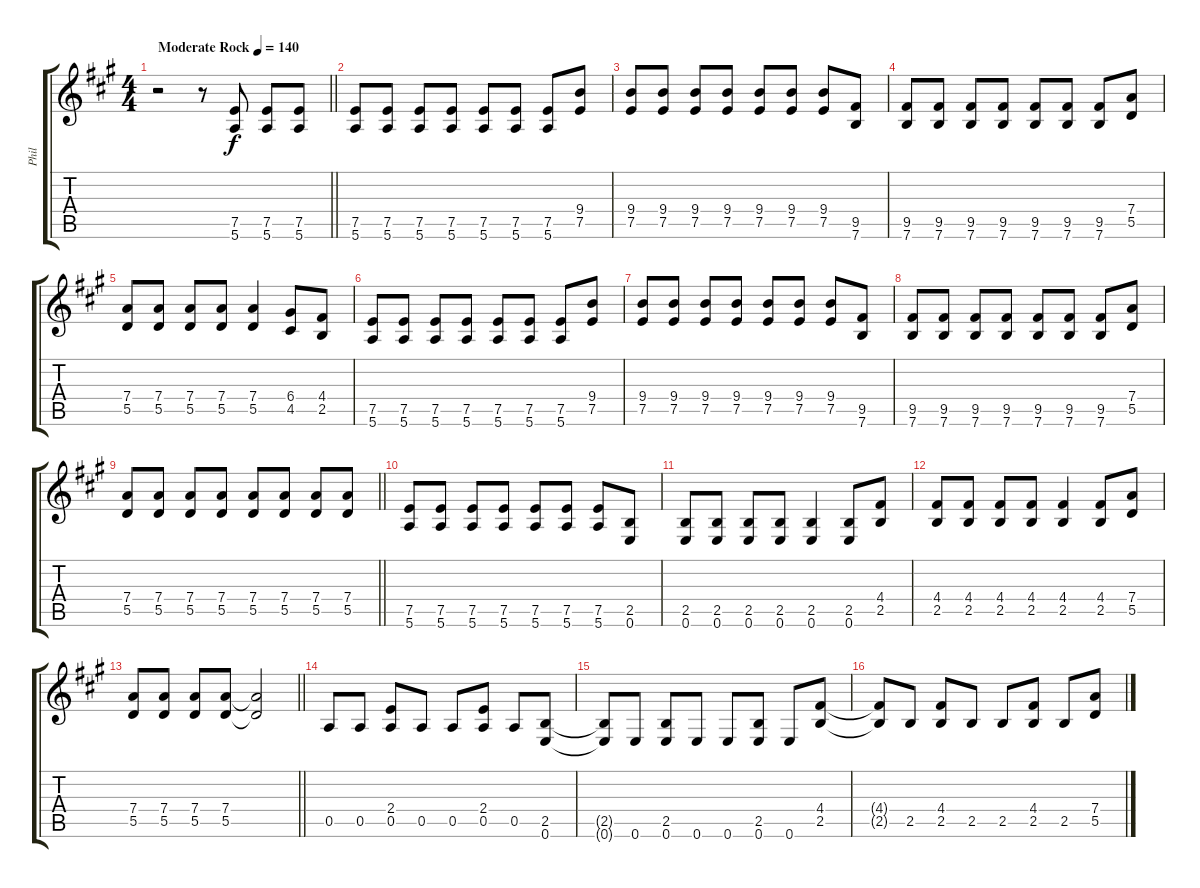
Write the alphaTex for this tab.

\track ("Phil" "Phil") {instrument distortionguitar}
\staff {score tabs}
\tuning (E4 B3 G3 D3 A2 E2) {hide}
\ts (4 4)
\tempo (140 "Moderate Rock")
\clef g2
\barLineRight lightlight
\ks a
r.2{dy f instrument distortionguitar} r.8 (7.5 5.6).8 (7.5 5.6).8 (7.5 5.6).8 |
(7.5 5.6).8 (7.5 5.6).8 (7.5 5.6).8 (7.5 5.6).8 (7.5 5.6).8 (7.5 5.6).8 (7.5 5.6).8 (9.4 7.5).8 |
(9.4 7.5).8 (9.4 7.5).8 (9.4 7.5).8 (9.4 7.5).8 (9.4 7.5).8 (9.4 7.5).8 (9.4 7.5).8 (9.5 7.6).8 |
(9.5 7.6).8 (9.5 7.6).8 (9.5 7.6).8 (9.5 7.6).8 (9.5 7.6).8 (9.5 7.6).8 (9.5 7.6).8 (7.4 5.5).8 |
(7.4 5.5).8 (7.4 5.5).8 (7.4 5.5).8 (7.4 5.5).8 (7.4 5.5).4 (6.4 4.5).8 (4.4 2.5).8 |
(7.5 5.6).8 (7.5 5.6).8 (7.5 5.6).8 (7.5 5.6).8 (7.5 5.6).8 (7.5 5.6).8 (7.5 5.6).8 (9.4 7.5).8 |
(9.4 7.5).8 (9.4 7.5).8 (9.4 7.5).8 (9.4 7.5).8 (9.4 7.5).8 (9.4 7.5).8 (9.4 7.5).8 (9.5 7.6).8 |
(9.5 7.6).8 (9.5 7.6).8 (9.5 7.6).8 (9.5 7.6).8 (9.5 7.6).8 (9.5 7.6).8 (9.5 7.6).8 (7.4 5.5).8 |
\barLineRight lightlight
(7.4 5.5).8 (7.4 5.5).8 (7.4 5.5).8 (7.4 5.5).8 (7.4 5.5).8 (7.4 5.5).8 (7.4 5.5).8 (7.4 5.5).8 |
(7.5 5.6).8 (7.5 5.6).8 (7.5 5.6).8 (7.5 5.6).8 (7.5 5.6).8 (7.5 5.6).8 (7.5 5.6).8 (2.5 0.6).8 |
(2.5 0.6).8 (2.5 0.6).8 (2.5 0.6).8 (2.5 0.6).8 (2.5 0.6).4 (2.5 0.6).8 (4.4 2.5).8 |
(4.4 2.5).8 (4.4 2.5).8 (4.4 2.5).8 (4.4 2.5).8 (4.4 2.5).4 (4.4 2.5).8 (7.4 5.5).8 |
\barLineRight lightlight
(7.4 5.5).8 (7.4 5.5).8 (7.4 5.5).8 (7.4 5.5).8 (7.4{t} 5.5{t}).2 |
0.5.8 0.5.8 (2.4 0.5).8 0.5.8 0.5.8 (2.4 0.5).8 0.5.8 (2.5 0.6).8 |
(2.5{t} 0.6{t}).8 0.6.8 (2.5 0.6).8 0.6.8 0.6.8 (2.5 0.6).8 0.6.8 (4.4 2.5).8 |
(4.4{t} 2.5{t}).8 2.5.8 (4.4 2.5).8 2.5.8 2.5.8 (4.4 2.5).8 2.5.8 (7.4 5.5).8
